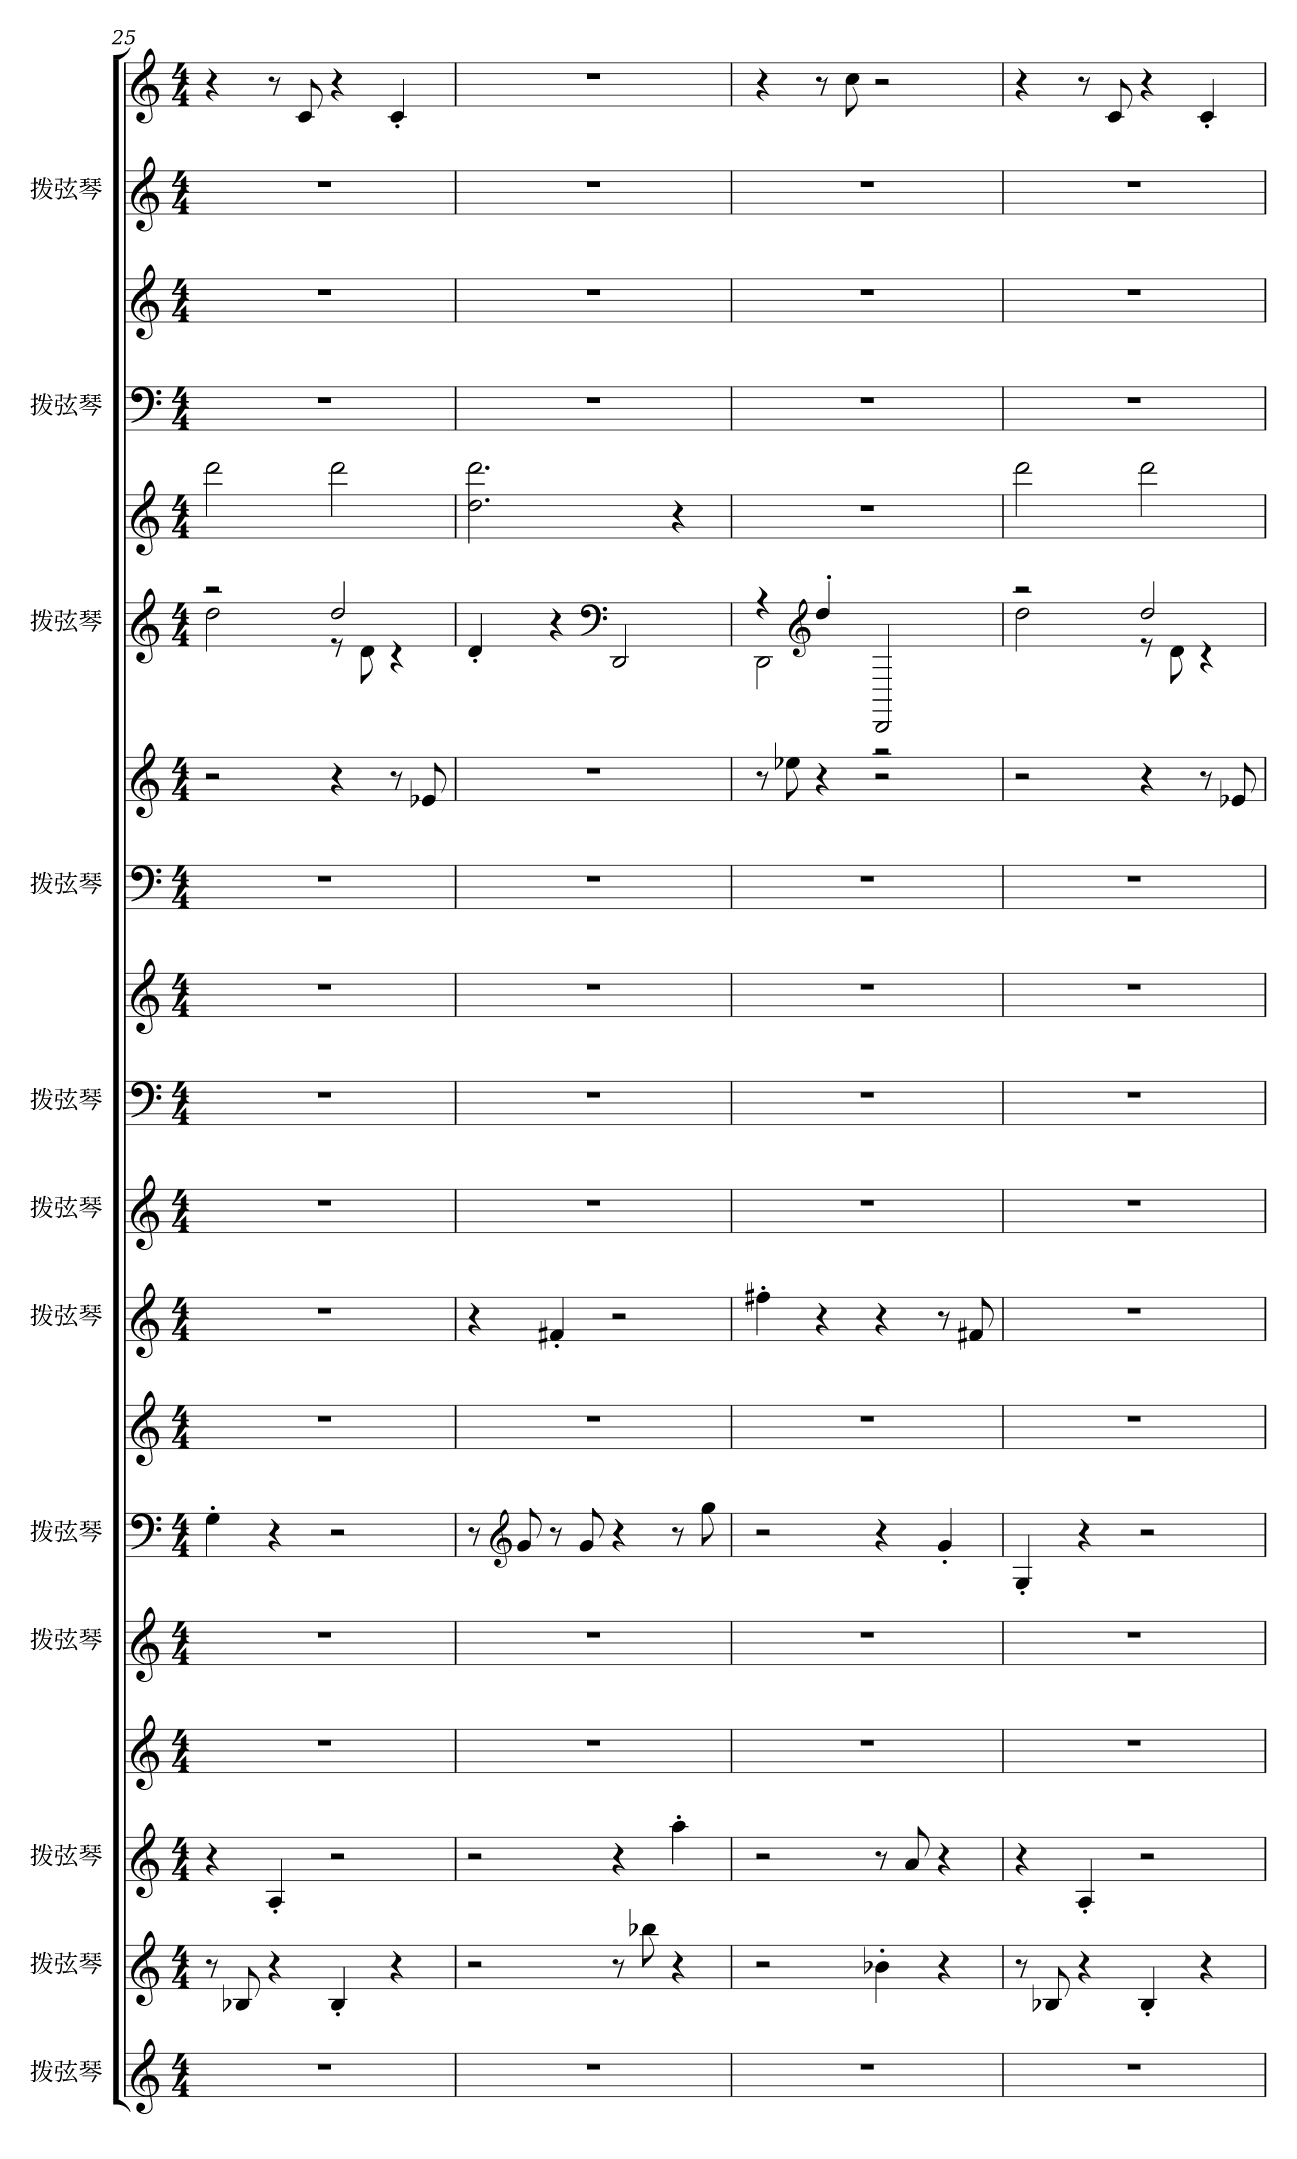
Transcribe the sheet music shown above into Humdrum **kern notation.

**kern	**kern	**kern	**kern	**kern	**kern	**kern	**kern	**kern	**kern	**kern	**kern	**kern	**kern	**kern	**kern	**kern	**kern	**kern
*part12	*part11	*part10	*part10	*part9	*part8	*part8	*part7	*part6	*part5	*part5	*part4	*part4	*part3	*part3	*part2	*part2	*part1	*part1
*staff19	*staff18	*staff17	*staff16	*staff15	*staff14	*staff13	*staff12	*staff11	*staff10	*staff9	*staff8	*staff7	*staff6	*staff5	*staff4	*staff3	*staff2	*staff1
*I"拨弦琴	*I"拨弦琴	*I"拨弦琴	*	*I"拨弦琴	*I"拨弦琴	*	*I"拨弦琴	*I"拨弦琴	*I"拨弦琴	*	*I"拨弦琴	*	*I"拨弦琴	*	*I"拨弦琴	*	*I"拨弦琴	*
*clefG2	*clefG2	*clefG2	*clefG2	*clefG2	*clefF4	*clefG2	*clefG2	*clefG2	*clefF4	*clefG2	*clefF4	*clefG2	*clefG2	*clefG2	*clefF4	*clefG2	*clefG2	*clefG2
*k[]	*k[]	*k[]	*k[]	*k[]	*k[]	*k[]	*k[]	*k[]	*k[]	*k[]	*k[]	*k[]	*k[]	*k[]	*k[]	*k[]	*k[]	*k[]
*M4/4	*M4/4	*M4/4	*M4/4	*M4/4	*M4/4	*M4/4	*M4/4	*M4/4	*M4/4	*M4/4	*M4/4	*M4/4	*M4/4	*M4/4	*M4/4	*M4/4	*M4/4	*M4/4
=25	=25	=25	=25	=25	=25	=25	=25	=25	=25	=25	=25	=25	=25	=25	=25	=25	=25	=25
*	*	*	*	*	*	*	*	*	*	*	*	*	*^	*	*	*	*	*
1r	8r	4r	1r	1r	4G'\	1r	1r	1r	1r	1r	1r	2r	2r	2dd\	2ddd\	1r	1r	1r	4r
.	8B-X/	.	.	.	.	.	.	.	.	.	.	.	.	.	.	.	.	.	.
.	4r	4A'/	.	.	4r	.	.	.	.	.	.	.	.	.	.	.	.	.	8r
.	.	.	.	.	.	.	.	.	.	.	.	.	.	.	.	.	.	.	8c/
.	4B-'/	2r	.	.	2r	.	.	.	.	.	.	4r	2dd/	8r	2ddd\	.	.	.	4r
.	.	.	.	.	.	.	.	.	.	.	.	.	.	8d\	.	.	.	.	.
.	4r	.	.	.	.	.	.	.	.	.	.	8r	.	4r	.	.	.	.	4c'/
.	.	.	.	.	.	.	.	.	.	.	.	8e-X/	.	.	.	.	.	.	.
*	*	*	*	*	*	*	*	*	*	*	*	*	*v	*v	*	*	*	*	*
!!LO:PB:g=z
=26	=26	=26	=26	=26	=26	=26	=26	=26	=26	=26	=26	=26	=26	=26	=26	=26	=26	=26
1r	2r	2r	1r	1r	8r	1r	4r	1r	1r	1r	1r	1r	4d'/	2.dd\ 2.ddd\	1r	1r	1r	1r
*	*	*	*	*	*clefG2	*	*	*	*	*	*	*	*	*	*	*	*	*
.	.	.	.	.	8g/	.	.	.	.	.	.	.	.	.	.	.	.	.
.	.	.	.	.	8r	.	4f#X'/	.	.	.	.	.	4r	.	.	.	.	.
.	.	.	.	.	8g/	.	.	.	.	.	.	.	.	.	.	.	.	.
*	*	*	*	*	*	*	*	*	*	*	*	*	*clefF4	*	*	*	*	*
.	8r	4r	.	.	4r	.	2r	.	.	.	.	.	2DD/	.	.	.	.	.
.	8bb-X\	.	.	.	.	.	.	.	.	.	.	.	.	.	.	.	.	.
.	4r	4aa'\	.	.	8r	.	.	.	.	.	.	.	.	4r	.	.	.	.
.	.	.	.	.	8gg\	.	.	.	.	.	.	.	.	.	.	.	.	.
=27	=27	=27	=27	=27	=27	=27	=27	=27	=27	=27	=27	=27	=27	=27	=27	=27	=27	=27
*	*	*	*	*	*	*	*	*	*	*	*	*	*^	*	*	*	*	*
1r	2r	2r	1r	1r	2r	1r	4ff#X'\	1r	1r	1r	1r	8r	4r	2DD\	1r	1r	1r	1r	4r
.	.	.	.	.	.	.	.	.	.	.	.	8ee-X\	.	.	.	.	.	.	.
*	*	*	*	*	*	*	*	*	*	*	*	*	*clefG2	*	*	*	*	*	*
.	.	.	.	.	.	.	4r	.	.	.	.	4r	4dd'/	.	.	.	.	.	8r
.	.	.	.	.	.	.	.	.	.	.	.	.	.	.	.	.	.	.	8cc\
.	4b-X'\	8r	.	.	4r	.	4r	.	.	.	.	2r	2DD/	2r	.	.	.	.	2r
.	.	8a/	.	.	.	.	.	.	.	.	.	.	.	.	.	.	.	.	.
.	4r	4r	.	.	4g'/	.	8r	.	.	.	.	.	.	.	.	.	.	.	.
.	.	.	.	.	.	.	8f#X/	.	.	.	.	.	.	.	.	.	.	.	.
=28	=28	=28	=28	=28	=28	=28	=28	=28	=28	=28	=28	=28	=28	=28	=28	=28	=28	=28	=28
1r	8r	4r	1r	1r	4G'/	1r	1r	1r	1r	1r	1r	2r	2r	2dd\	2ddd\	1r	1r	1r	4r
.	8B-X/	.	.	.	.	.	.	.	.	.	.	.	.	.	.	.	.	.	.
.	4r	4A'/	.	.	4r	.	.	.	.	.	.	.	.	.	.	.	.	.	8r
.	.	.	.	.	.	.	.	.	.	.	.	.	.	.	.	.	.	.	8c/
.	4B-'/	2r	.	.	2r	.	.	.	.	.	.	4r	2dd/	8r	2ddd\	.	.	.	4r
.	.	.	.	.	.	.	.	.	.	.	.	.	.	8d\	.	.	.	.	.
.	4r	.	.	.	.	.	.	.	.	.	.	8r	.	4r	.	.	.	.	4c'/
.	.	.	.	.	.	.	.	.	.	.	.	8e-X/	.	.	.	.	.	.	.
*	*	*	*	*	*	*	*	*	*	*	*	*	*v	*v	*	*	*	*	*
=	=	=	=	=	=	=	=	=	=	=	=	=	=	=	=	=	=	=
*-	*-	*-	*-	*-	*-	*-	*-	*-	*-	*-	*-	*-	*-	*-	*-	*-	*-	*-
